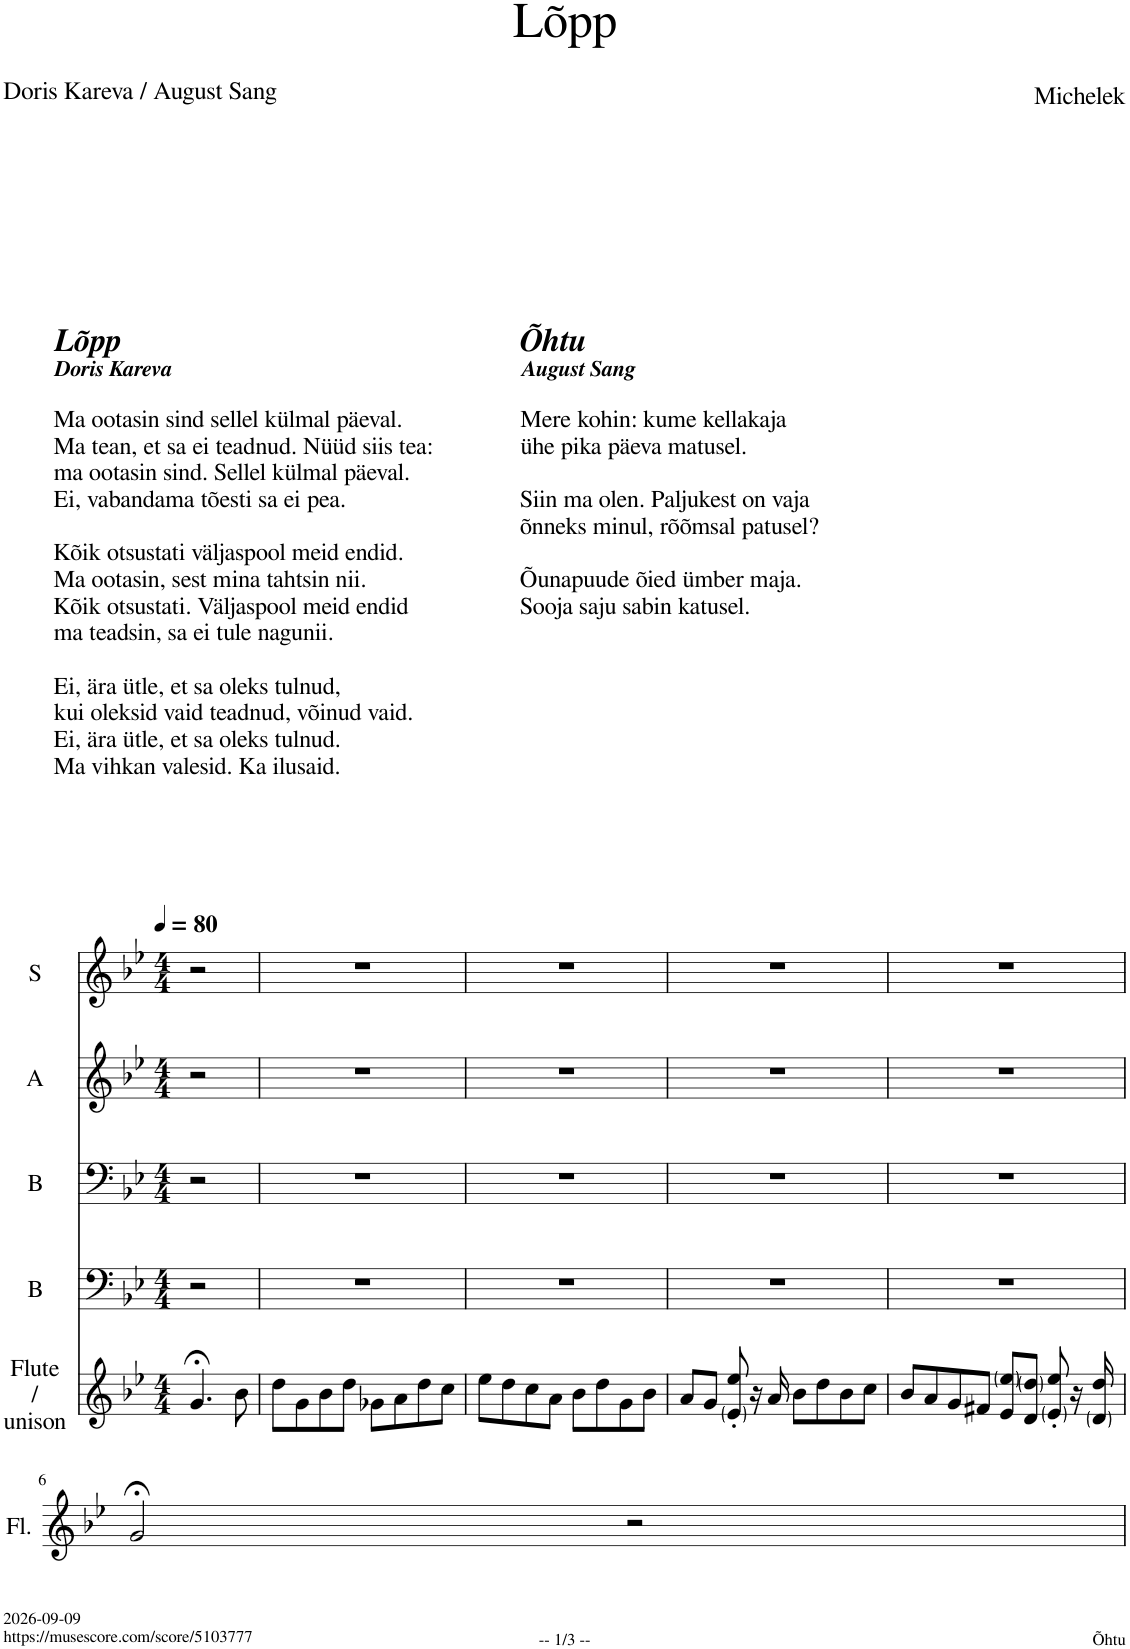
**kern	**kern	**kern	**kern	**kern
*part5	*part4	*part3	*part2	*part1
*staff5	*staff4	*staff3	*staff2	*staff1
*I"Flute / unison	*I"B	*I"B	*I"A	*I"S
*I'Fl.	*I'B2	*I'B	*I'A	*I'S
*clefG2	*clefF4	*clefF4	*clefG2	*clefG2
*k[b-e-]	*k[b-e-]	*k[b-e-]	*k[b-e-]	*k[b-e-]
*M4/4	*M4/4	*M4/4	*M4/4	*M4/4
*MM80	*MM80	*MM80	*MM80	*MM80
=1	=1	=1	=1	=1
4.g;</	2r	2r	2r	2r
8b-\	.	.	.	.
=2	=2	=2	=2	=2
8dd\L	1r	1r	1r	1r
8g\	.	.	.	.
8b-\	.	.	.	.
8dd\J	.	.	.	.
8g-X\L	.	.	.	.
8a\	.	.	.	.
8dd\	.	.	.	.
8cc\J	.	.	.	.
=3	=3	=3	=3	=3
8ee-\L	1r	1r	1r	1r
8dd\	.	.	.	.
8cc\	.	.	.	.
8a\J	.	.	.	.
8b-\L	.	.	.	.
8dd\	.	.	.	.
8g\	.	.	.	.
8b-\J	.	.	.	.
=4	=4	=4	=4	=4
8a/L	1r	1r	1r	1r
8g/J	.	.	.	.
8e-/' 8ee-/'	.	.	.	.
16r	.	.	.	.
16a/	.	.	.	.
8b-\L	.	.	.	.
8dd\	.	.	.	.
8b-\	.	.	.	.
8cc\J	.	.	.	.
=5	=5	=5	=5	=5
8b-/L	1r	1r	1r	1r
8a/	.	.	.	.
8g/	.	.	.	.
8f#X/J	.	.	.	.
8e-/ 8ee-/L	.	.	.	.
8d/ 8dd/J	.	.	.	.
8e-/' 8ee-/'	.	.	.	.
16r	.	.	.	.
16d/ 16dd/	.	.	.	.
!!LO:LB:g=z
=6	=6	=6	=6	=6
2g;</	1r	1r	1r	1r
2r	.	.	.	.
=	=	=	=	=
*-	*-	*-	*-	*-
